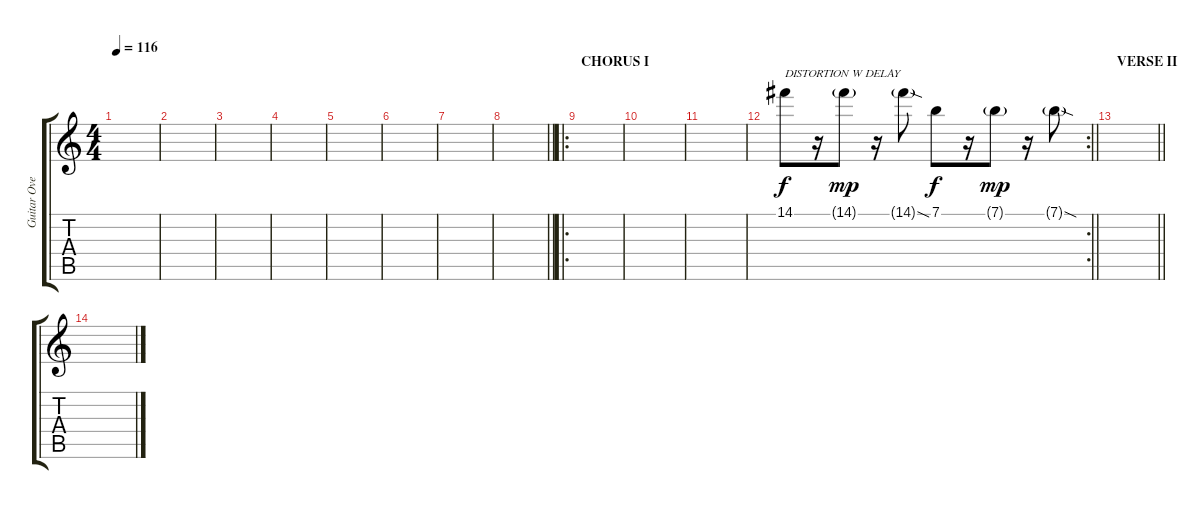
\track ("Guitar Overdub" "Guitar Ove") {instrument electricguitarjazz}
\staff {score tabs}
\tuning (E4 B3 G3 D3 A2 E2) {hide}
\ts (4 4)
\tempo 116
\clef g2
\ks c
|
|
|
|
|
|
|
\barLineRight lightlight
|
\ro
\section ("" "CHORUS I")
|
|
|
\rc 2
\barLineRight lightlight
14.1.8{txt "DISTORTION W DELAY" instrument overdrivenguitar} r.16 14.1{g}.8{dy mp} r.16 14.1{sod g}.8 7.1.8{dy f} r.16 7.1{g}.8{dy mp} r.16 7.1{sod g}.8 |
\section ("" "VERSE II")
\barLineRight lightlight
|
\section ("" "")
